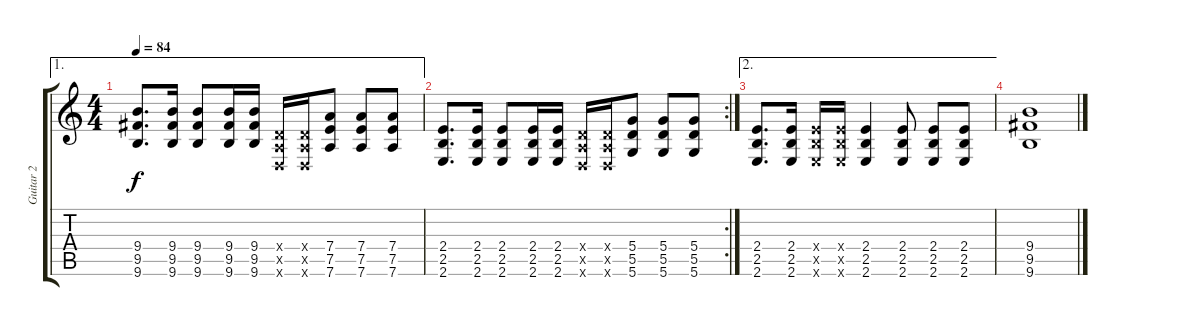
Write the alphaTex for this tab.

\track ("Guitar 2" "Guitar 2") {instrument overdrivenguitar}
\staff {score tabs}
\tuning (E4 B3 G3 D3 A2 D2) {hide}
\ae 1
\ts (4 4)
\tempo 84
\clef g2
\ks c
(9.4 9.5 9.6).8{d dy f} (9.4 9.5 9.6).16 (9.4 9.5 9.6).8 (9.4 9.5 9.6).16 (9.4 9.5 9.6).16 (0.4{x} 0.5{x} 0.6{x}).16 (0.4{x} 0.5{x} 0.6{x}).16 (7.4 7.5 7.6).8 (7.4 7.5 7.6).8 (7.4 7.5 7.6).8 |
\rc 2
(2.4 2.5 2.6).8{d} (2.4 2.5 2.6).16 (2.4 2.5 2.6).8 (2.4 2.5 2.6).16 (2.4 2.5 2.6).16 (0.4{x} 0.5{x} 0.6{x}).16 (0.4{x} 0.5{x} 0.6{x}).16 (5.4 5.5 5.6).8 (5.4 5.5 5.6).8 (5.4 5.5 5.6).8 |
\ae 2
(2.4 2.5 2.6).8{d} (2.4 2.5 2.6).16 (2.4{x} 2.5{x} 2.6{x}).16 (2.4{x} 2.5{x} 2.6{x}).16 (2.4 2.5 2.6).4 (2.4 2.5 2.6).8 (2.4 2.5 2.6).8 (2.4 2.5 2.6).8 |
(9.4 9.5 9.6).1
